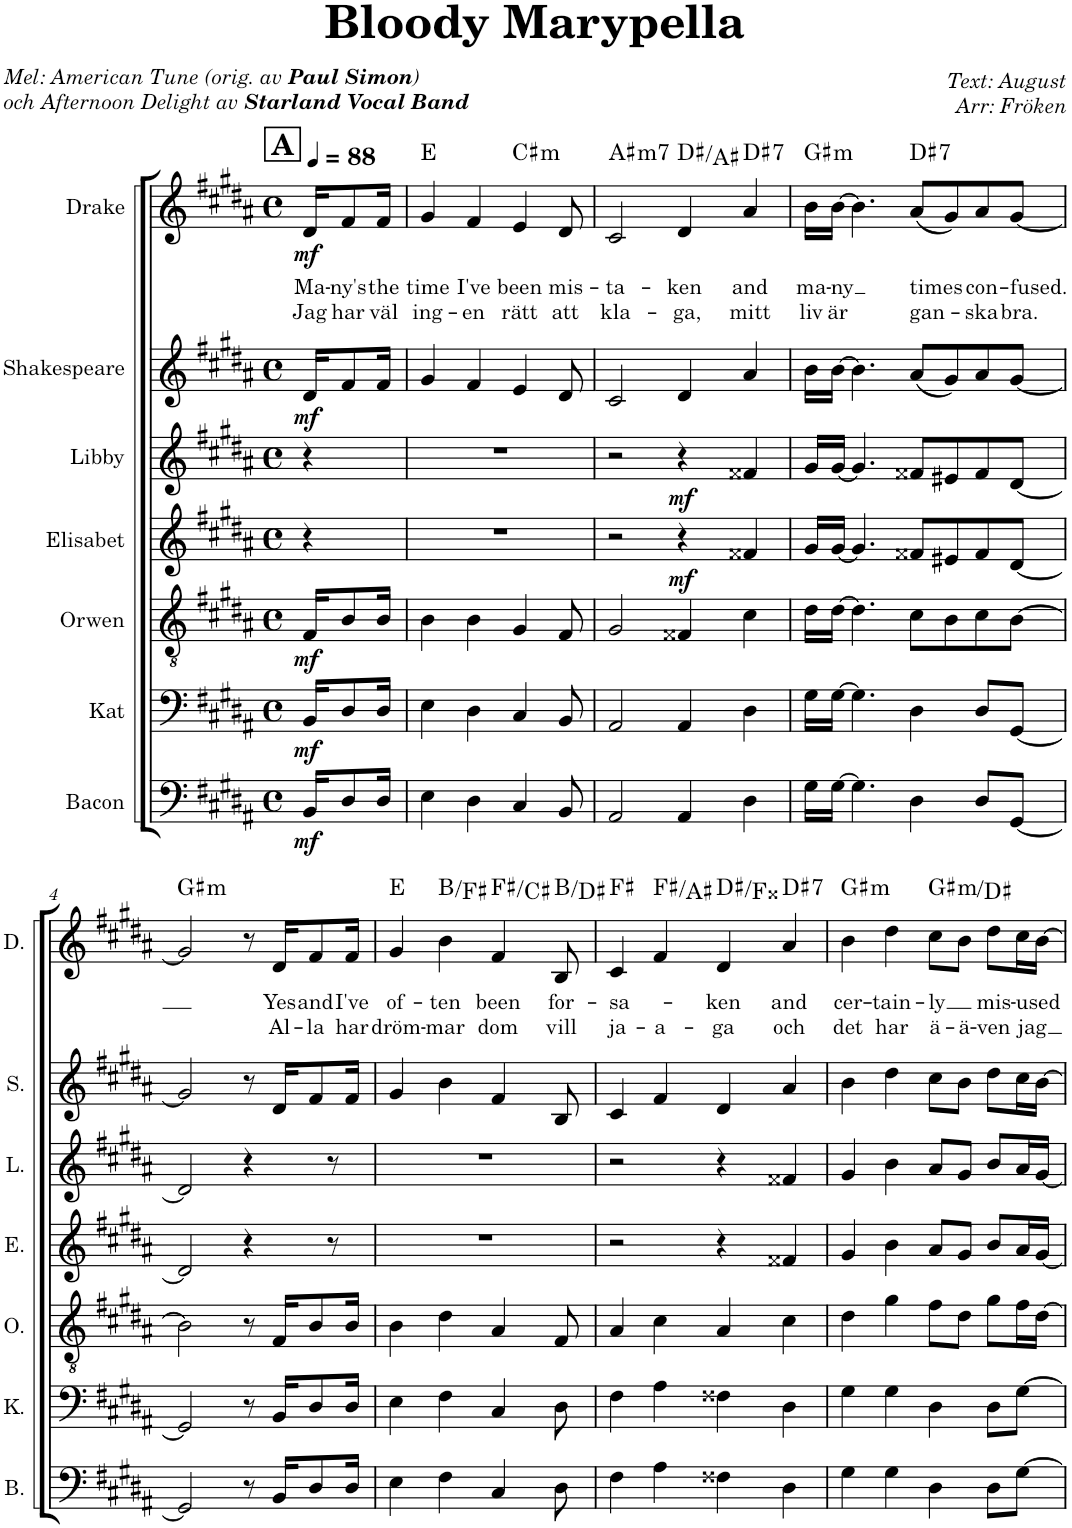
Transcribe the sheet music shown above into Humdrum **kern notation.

**kern	**dynam	**kern	**dynam	**kern	**dynam	**kern	**dynam	**kern	**dynam	**kern	**dynam	**kern	**text	**text	**dynam	**harte
*part7	*part7	*part6	*part6	*part5	*part5	*part4	*part4	*part3	*part3	*part2	*part2	*part1	*part1	*part1	*part1	*part1
*staff7	*staff7	*staff6	*staff6	*staff5	*staff5	*staff4	*staff4	*staff3	*staff3	*staff2	*staff2	*staff1	*staff1	*staff1	*staff1	*
*I"Bacon	*	*I"Kat	*	*I"Orwen	*	*I"Elisabet	*	*I"Libby	*	*I"Shakespeare	*	*I"Drake	*	*	*	*
*I'B.	*	*I'K.	*	*I'O.	*	*I'E.	*	*I'L.	*	*I'S.	*	*I'D.	*	*	*	*
*clefF4	*	*clefF4	*	*clefGv2	*	*clefG2	*	*clefG2	*	*clefG2	*	*clefG2	*	*	*	*
*k[f#c#g#d#a#]	*	*k[f#c#g#d#a#]	*	*k[f#c#g#d#a#]	*	*k[f#c#g#d#a#]	*	*k[f#c#g#d#a#]	*	*k[f#c#g#d#a#]	*	*k[f#c#g#d#a#]	*	*	*	*
*M4/4	*	*M4/4	*	*M4/4	*	*M4/4	*	*M4/4	*	*M4/4	*	*M4/4	*	*	*	*
*met(c)	*	*met(c)	*	*met(c)	*	*met(c)	*	*met(c)	*	*met(c)	*	*met(c)	*	*	*	*
*MM88	*	*MM88	*	*MM88	*	*MM88	*	*MM88	*	*MM88	*	*MM88	*	*	*	*
!!LO:REH:place=s1:a:B:cj:fs=14:t=A
=	=	=	=	=	=	=	=	=	=	=	=	=	=	=	=	=
!	!LO:DY:b	!	!LO:DY:b	!	!LO:DY:b	!	!	!	!	!	!LO:DY:b	!	!LO:LY:b	!LO:LY:b	!LO:DY:b	!
16BB/KL	mf	16BB/KL	mf	16F#/KL	mf	4r	.	4r	.	16d#/KL	mf	16d#/KL	Ma-	Jag	mf	.
!	!	!	!	!	!	!	!	!	!	!	!	!	!LO:LY:b	!LO:LY:b	!	!
8D#/	.	8D#/	.	8B/	.	.	.	.	.	8f#/	.	8f#/	-ny's	har	.	.
!	!	!	!	!	!	!	!	!	!	!	!	!	!LO:LY:b	!LO:LY:b	!	!
16D#/Jk	.	16D#/Jk	.	16B/Jk	.	.	.	.	.	16f#/Jk	.	16f#/Jk	the	väl	.	.
=1	=1	=1	=1	=1	=1	=1	=1	=1	=1	=1	=1	=1	=1	=1	=1	=1
!	!	!	!	!	!	!	!	!	!	!	!	!	!LO:LY:b	!LO:LY:b	!	!
4E\	.	4E\	.	4B\	.	1r	.	1r	.	4g#/	.	4g#/	time	ing-	.	E:maj
!	!	!	!	!	!	!	!	!	!	!	!	!	!LO:LY:b	!LO:LY:b	!	!
4D#\	.	4D#\	.	4B\	.	.	.	.	.	4f#/	.	4f#/	I've	-en	.	.
!	!	!	!	!	!	!	!	!	!	!	!	!	!LO:LY:b	!LO:LY:b	!	!LO:H:kt=m
4C#/	.	4C#/	.	4G#/	.	.	.	.	.	4e/	.	4e/	been	rätt	.	C#:min
!	!	!	!	!	!	!	!	!	!	!	!	!	!LO:LY:b	!LO:LY:b	!	!
8BB/	.	8BB/	.	8F#/	.	.	.	.	.	8d#/	.	8d#/	mis-	att	.	.
8ryy	.	8ryy	.	8ryy	.	.	.	.	.	8ryy	.	8ryy	.	.	.	.
=2	=2	=2	=2	=2	=2	=2	=2	=2	=2	=2	=2	=2	=2	=2	=2	=2
!	!	!	!	!	!	!	!	!	!	!	!	!	!LO:LY:b	!LO:LY:b	!	!LO:H:kt=m7
2AA#/	.	2AA#/	.	2G#/	.	2r	.	2r	.	2c#/	.	2c#/	-ta-	kla-	.	A#:min7
!	!	!	!	!	!	!	!LO:DY:b	!	!LO:DY:b	!	!	!	!LO:LY:b	!LO:LY:b	!	!
4AA#/	.	4AA#/	.	4F##X/	.	4r	mf	4r	mf	4d#/	.	4d#/	-ken	-ga,	.	D#:maj/5
!	!	!	!	!	!	!	!	!	!	!	!	!	!LO:LY:b	!LO:LY:b	!	!LO:H:kt=7
4D#\	.	4D#\	.	4c#\	.	4f##X/	.	4f##X/	.	4a#/	.	4a#/	and	mitt	.	D#:7
=3	=3	=3	=3	=3	=3	=3	=3	=3	=3	=3	=3	=3	=3	=3	=3	=3
!	!	!	!	!	!	!	!	!	!	!	!	!	!LO:LY:b	!LO:LY:b	!	!LO:H:kt=m
16G#\LL	.	16G#\LL	.	16d#\LL	.	16g#/LL	.	16g#/LL	.	16b\LL	.	16b\LL	ma-	liv	.	G#:min
!	!	!	!	!	!	!	!	!	!	!	!	!	!LO:LY:b	!LO:LY:b	!	!
[16G#\JJ	.	[16G#\JJ	.	[16d#\JJ	.	[16g#/JJ	.	[16g#/JJ	.	[16b\JJ	.	[16b\JJ	-ny	är	.	.
4.G#\]	.	4.G#\]	.	4.d#\]	.	4.g#/]	.	4.g#/]	.	4.b\]	.	4.b\]	.	.	.	.
!	!	!	!	!	!	!	!	!	!	!	!	!	!LO:LY:b	!LO:LY:b	!	!LO:H:kt=7
4D#\	.	4D#\	.	8c#\L	.	8f##X/L	.	8f##X/L	.	(8a#/L	.	(8a#/L	times	gan-	.	D#:7
.	.	.	.	8B\	.	8e#X/	.	8e#X/	.	8g#/)	.	8g#/)	.	.	.	.
!	!	!	!	!	!	!	!	!	!	!	!	!	!LO:LY:b	!LO:LY:b	!	!
8D#/L	.	8D#/L	.	8c#\	.	8f##/	.	8f##/	.	8a#/	.	8a#/	con-	-ska	.	.
!	!	!	!	!	!	!	!	!	!	!	!	!	!LO:LY:b	!LO:LY:b	!	!
[8GG#/J	.	[8GG#/J	.	[8B\J	.	[8d#/J	.	[8d#/J	.	[8g#/J	.	[8g#/J	-fused.	bra.	.	.
!!LO:LB:g=z
=4	=4	=4	=4	=4	=4	=4	=4	=4	=4	=4	=4	=4	=4	=4	=4	=4
!	!	!	!	!	!	!	!	!	!	!	!	!	!	!	!	!LO:H:kt=m
2GG#/]	.	2GG#/]	.	2B\]	.	2d#/]	.	2d#/]	.	2g#/]	.	2g#/]	.	.	.	G#:min
8r	.	8r	.	8r	.	4r	.	4r	.	8r	.	8r	.	.	.	.
!	!	!	!	!	!	!	!	!	!	!	!	!	!LO:LY:b	!LO:LY:b	!	!
16BB/KL	.	16BB/KL	.	16F#/KL	.	.	.	.	.	16d#/KL	.	16d#/KL	Yes	Al-	.	.
!	!	!	!	!	!	!	!	!	!	!	!	!	!LO:LY:b	!LO:LY:b	!	!
8D#/	.	8D#/	.	8B/	.	.	.	.	.	8f#/	.	8f#/	and	-la	.	.
.	.	.	.	.	.	8r	.	8r	.	.	.	.	.	.	.	.
!	!	!	!	!	!	!	!	!	!	!	!	!	!LO:LY:b	!LO:LY:b	!	!
16D#/Jk	.	16D#/Jk	.	16B/Jk	.	.	.	.	.	16f#/Jk	.	16f#/Jk	I've	har	.	.
=5	=5	=5	=5	=5	=5	=5	=5	=5	=5	=5	=5	=5	=5	=5	=5	=5
!	!	!	!	!	!	!	!	!	!	!	!	!	!LO:LY:b	!LO:LY:b	!	!
4E\	.	4E\	.	4B\	.	1r	.	1r	.	4g#/	.	4g#/	of-	dröm-	.	E:maj
!	!	!	!	!	!	!	!	!	!	!	!	!	!LO:LY:b	!LO:LY:b	!	!
4F#\	.	4F#\	.	4d#\	.	.	.	.	.	4b\	.	4b\	-ten	-mar	.	B:maj/5
!	!	!	!	!	!	!	!	!	!	!	!	!	!LO:LY:b	!LO:LY:b	!	!
4C#/	.	4C#/	.	4A#/	.	.	.	.	.	4f#/	.	4f#/	been	dom	.	F#:maj/5
!	!	!	!	!	!	!	!	!	!	!	!	!	!LO:LY:b	!LO:LY:b	!	!
8D#\	.	8D#\	.	8F#/	.	.	.	.	.	8B/	.	8B/	for-	vill	.	B:maj/3
8ryy	.	8ryy	.	8ryy	.	.	.	.	.	8ryy	.	8ryy	.	.	.	.
=6	=6	=6	=6	=6	=6	=6	=6	=6	=6	=6	=6	=6	=6	=6	=6	=6
!	!	!	!	!	!	!	!	!	!	!	!	!	!LO:LY:b	!LO:LY:b	!	!
4F#\	.	4F#\	.	4A#/	.	2r	.	2r	.	4c#/	.	4c#/	-sa-	ja-	.	F#:maj
!	!	!	!	!	!	!	!	!	!	!	!	!	!	!LO:LY:b	!	!
4A#\	.	4A#\	.	4c#\	.	.	.	.	.	4f#/	.	4f#/	.	-a-	.	F#:maj/3
!	!	!	!	!	!	!	!	!	!	!	!	!	!LO:LY:b	!LO:LY:b	!	!
4F##X\	.	4F##X\	.	4A#/	.	4r	.	4r	.	4d#/	.	4d#/	-ken	-ga	.	D#:maj/3
!	!	!	!	!	!	!	!	!	!	!	!	!	!LO:LY:b	!LO:LY:b	!	!LO:H:kt=7
4D#\	.	4D#\	.	4c#\	.	4f##X/	.	4f##X/	.	4a#/	.	4a#/	and	och	.	D#:7
=7	=7	=7	=7	=7	=7	=7	=7	=7	=7	=7	=7	=7	=7	=7	=7	=7
!	!	!	!	!	!	!	!	!	!	!	!	!	!LO:LY:b	!LO:LY:b	!	!LO:H:kt=m
4G#\	.	4G#\	.	4d#\	.	4g#/	.	4g#/	.	4b\	.	4b\	cer-	det	.	G#:min
!	!	!	!	!	!	!	!	!	!	!	!	!	!LO:LY:b	!LO:LY:b	!	!
4G#\	.	4G#\	.	4g#\	.	4b\	.	4b\	.	4dd#\	.	4dd#\	-tain-	har	.	.
!	!	!	!	!	!	!	!	!	!	!	!	!	!LO:LY:b	!LO:LY:b	!	!LO:H:kt=m
4D#\	.	4D#\	.	8f#\L	.	8a#/L	.	8a#/L	.	8cc#\L	.	8cc#\L	-ly	ä-	.	G#:min/5
!	!	!	!	!	!	!	!	!	!	!	!	!	!	!LO:LY:b	!	!
.	.	.	.	8d#\J	.	8g#/J	.	8g#/J	.	8b\J	.	8b\J	.	-ä-	.	.
!	!	!	!	!	!	!	!	!	!	!	!	!	!LO:LY:b	!LO:LY:b	!	!
8D#\L	.	8D#\L	.	8g#\L	.	8b/L	.	8b/L	.	8dd#\L	.	8dd#\L	mis-	-ven	.	.
!	!	!	!	!	!	!	!	!	!	!	!	!	!LO:LY:b	!LO:LY:b	!	!
[8G#\J	.	[8G#\J	.	16f#\L	.	16a#/L	.	16a#/L	.	16cc#\L	.	16cc#\L	-used	jag	.	.
.	.	.	.	[16d#\JJ	.	[16g#/JJ	.	[16g#/JJ	.	[16b\JJ	.	[16b\JJ	.	.	.	.
=	=	=	=	=	=	=	=	=	=	=	=	=	=	=	=	=
*-	*-	*-	*-	*-	*-	*-	*-	*-	*-	*-	*-	*-	*-	*-	*-	*-
